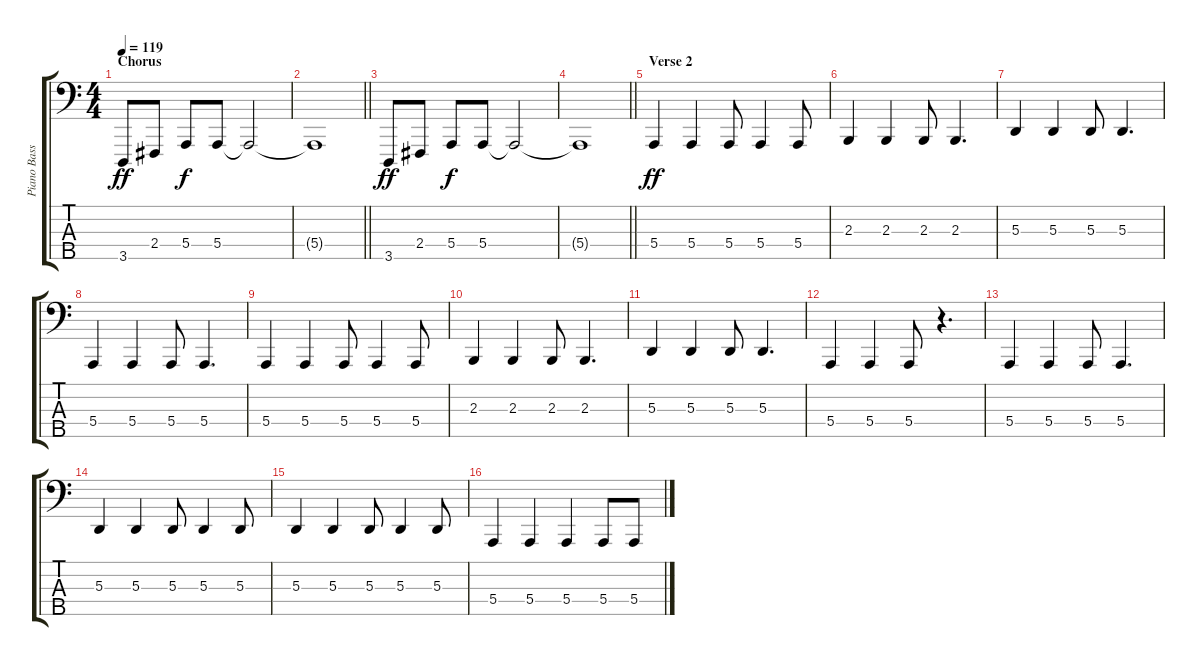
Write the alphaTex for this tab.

\track ("Piano Bass (Paul McCartney)" "Piano Bass") {instrument acousticgrandpiano}
\staff {score tabs}
\tuning (G2 D2 A1 E1 B0) {hide}
\ts (4 4)
\section ("" "Chorus")
\tempo 119
\clef f4
\ks c
3.5.8{dy ff} 2.4.8 5.4.8{dy f} 5.4.8 5.4{t}.2 |
\barLineRight lightlight
5.4{t}.1 |
3.5.8{dy ff} 2.4.8 5.4.8{dy f} 5.4.8 5.4{t}.2 |
\barLineRight lightlight
5.4{t}.1 |
\section ("" "Verse 2")
5.4.4{dy ff} 5.4.4 5.4.8 5.4.4 5.4.8 |
2.3.4 2.3.4 2.3.8 2.3.4{d} |
5.3.4 5.3.4 5.3.8 5.3.4{d} |
5.4.4 5.4.4 5.4.8 5.4.4{d} |
5.4.4 5.4.4 5.4.8 5.4.4 5.4.8 |
2.3.4 2.3.4 2.3.8 2.3.4{d} |
5.3.4 5.3.4 5.3.8 5.3.4{d} |
5.4.4 5.4.4 5.4.8 r.4{d} |
5.4.4 5.4.4 5.4.8 5.4.4{d} |
5.3.4 5.3.4 5.3.8 5.3.4 5.3.8 |
5.3.4 5.3.4 5.3.8 5.3.4 5.3.8 |
5.4.4 5.4.4 5.4.4 5.4.8 5.4.8
